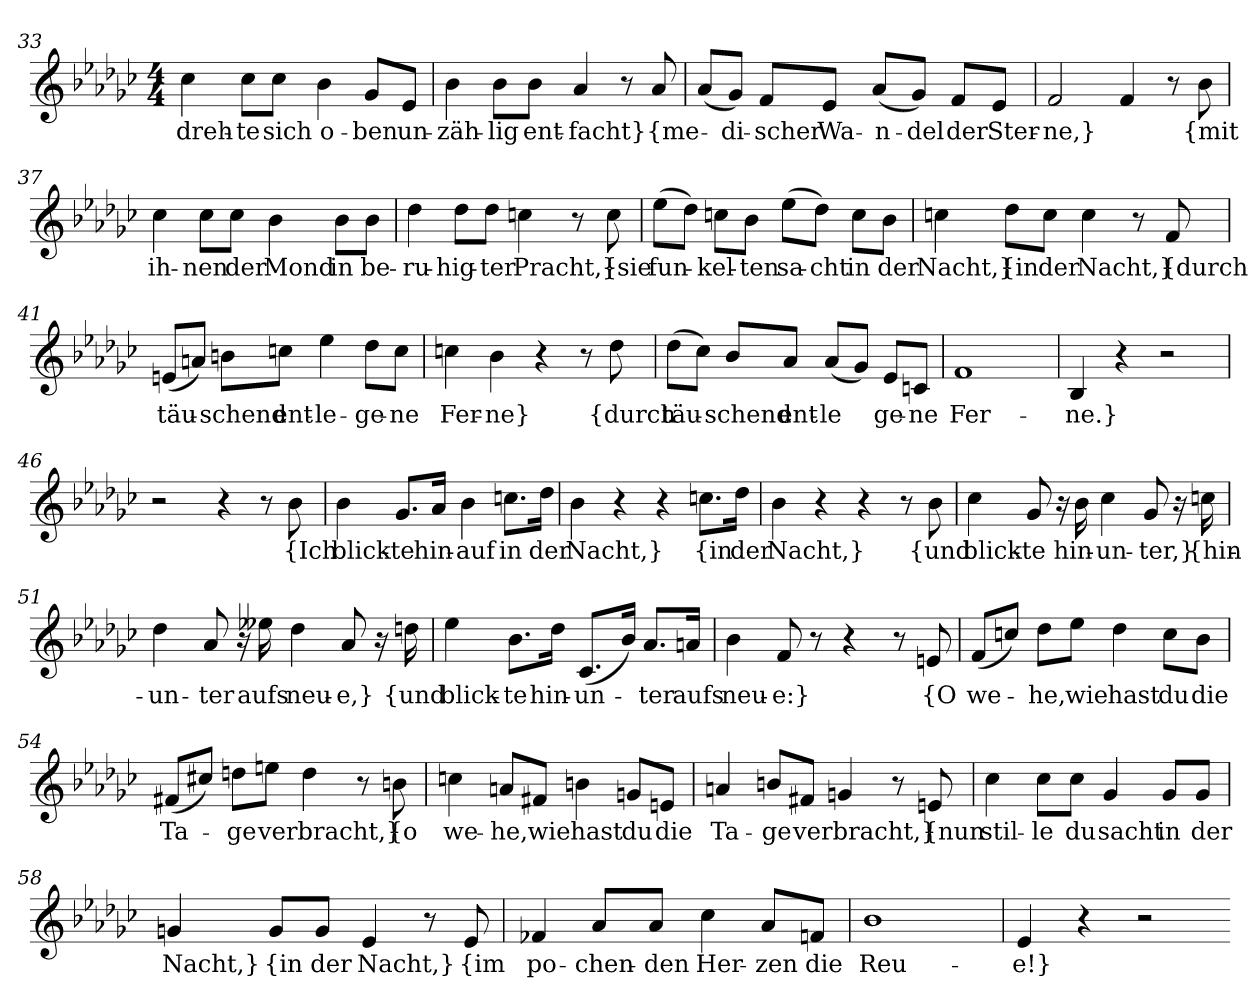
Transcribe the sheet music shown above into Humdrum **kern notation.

**kern	**text
*part1	*part1
*staff1	*staff1
*k[b-e-a-d-g-c-]	*
*M4/4	*
=33	=33
4cc-	dreh-
8cc-L	-te
8cc-J	sich
4b-	o-
8g-L	-ben
8e-J	un-
=34	=34
4b-	-zäh-
8b-L	-lig
8b-J	ent-
4a-	-facht}
8r	.
8a-	{me-
=35	=35
(8a-L	.
8g-J)	di-
8fL	-scher
8e-J	Wa-
(8a-L	-n-
8g-J)	-del
8fL	der
8e-J	Ster-
=36	=36
2f	-ne,}
4f	.
8r	.
8b-	{mit
=37	=37
4cc-	ih-
8cc-L	-nen
8cc-J	der
4b-	Mond
8b-L	in
8b-J	be-
=38	=38
4dd-	-ru-
8dd-L	-hig-
8dd-J	-ter
4ccn	Pracht,}
8r	.
8cc	{sie
=39	=39
(8ee-L	fun-
8dd-J)	.
8ccnL	-kel-
8b-J	-ten
(8ee-L	sa-
8dd-J)	-cht
8ccL	in
8b-J	der
=40	=40
4ccn	Nacht,}
8dd-L	{in
8ccJ	der
4cc	Nacht,}
8r	.
8f	{durch
=41	=41
(8enL	täu-
8anJ)	.
8bnL	-schend
8ccnJ	ent-
4ee-	-le-
8dd-L	-ge-
8ccJ	-ne
=42	=42
4ccn	Fer-
4b-	-ne}
4r	.
8r	.
8dd-	{durch
=43	=43
(8dd-L	täu-
8cc-J)	.
8b-L	schend
8a-J	ent-
(8a-L	-le
8g-J)	.
8e-L	-ge-
8cnJ	-ne
=44	=44
1f	Fer-
=45	=45
4B-	-ne.}
4r	.
2r	.
=46	=46
2r	.
4r	.
8r	.
8b-	{Ich
=47	=47
4b-	blick-
8.g-L	-te
16a-Jk	hin-
4b-	-auf
8.ccnL	in
16dd-Jk	der
=48	=48
4b-	Nacht,}
4r	.
4r	.
8.ccnL	{in
16dd-Jk	der
=49	=49
4b-	Nacht,}
4r	.
4r	.
8r	.
8b-	{und
=50	=50
4cc-	blick-
8g-	-te
16r	.
16b-	hin-
4cc-	-un-
8g-	-ter,}
16r	.
16ccn	{hin-
=51	=51
4dd-	-un-
8a-	-ter
16r	.
16ee--X	aufs
4dd-	neu-
8a-	-e,}
16r	.
16ddn	{und
=52	=52
4ee-	blick-
8.b-L	-te
16dd-Jk	hin-
(8.c-L	-un-
16b-Jk)	.
8.a-L	-ter
16anJk	aufs
=52	=52
4b-	neu-
8f	-e:}
8r	.
4r	.
8r	.
8en	{O
=53	=53
(8fL	we-
8ccnJ)	.
8dd-L	-he,
8ee-J	wie
4dd-	hast
8ccL	du
8b-J	die
=54	=54
(8f#XL	Ta-
8cc#XJ)	.
8ddnL	-ge
8eenJ	ver
4dd	bracht,}
8r	.
8bn	{o
=55	=55
4ccn	we-
8anL	-he,
8f#XJ	wie
4bn	hast
8gnL	du
8enJ	die
=56	=56
4an	Ta-
8bnL	-ge
8f#XJ	ver
4gn	bracht,}
8r	.
8en	{nun
=57	=57
4cc-	stil-
8cc-L	-le
8cc-J	du
4g-	sacht
8g-L	in
8g-J	der
=58	=58
4gn	Nacht,}
8gL	{in
8gJ	der
4e-	Nacht,}
8r	.
8e-	{im
=59	=59
4f-X	po-
8a-L	-chen-
8a-J	-den
4cc-	Her-
8a-L	-zen
8fnJ	die
=60	=60
1b-	Reu-
=61	=61
4e-	-e!}
4r	.
2r	.
=-	=-
*-	*-
